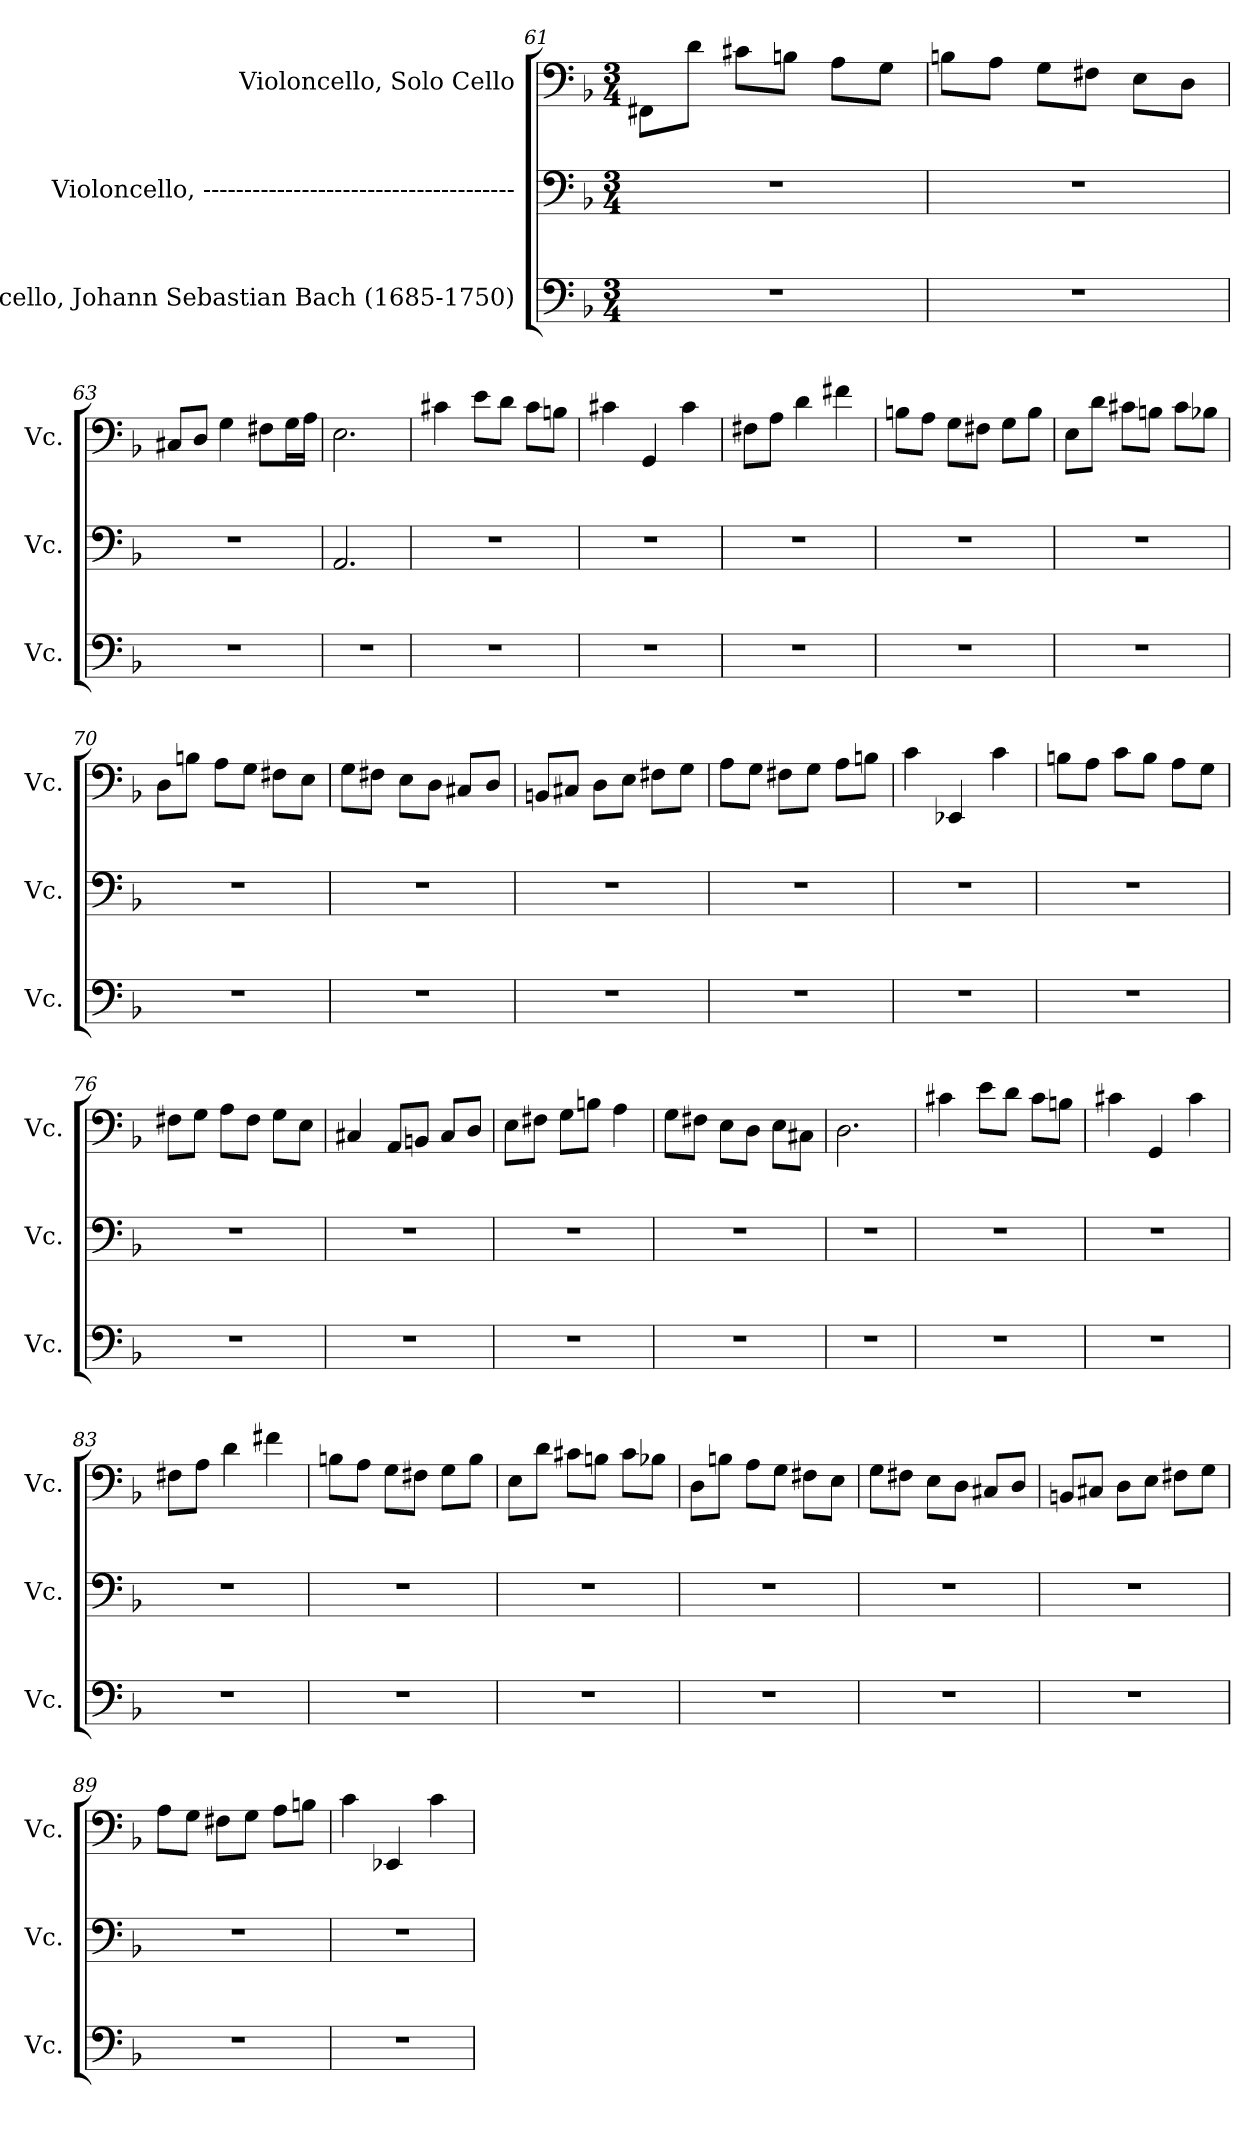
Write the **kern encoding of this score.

**kern	**kern	**kern
*part3	*part2	*part1
*staff3	*staff2	*staff1
*I"Violoncello, Johann Sebastian Bach  (1685-1750)	*I"Violoncello, --------------------------------------	*I"Violoncello, Solo Cello
*I'Vc.	*I'Vc.	*I'Vc.
*clefF4	*clefF4	*clefF4
*k[b-]	*k[b-]	*k[b-]
*M3/4	*M3/4	*M3/4
=61	=61	=61
2.r	2.r	8FF#X\L
.	.	8d\J
.	.	8c#X\L
.	.	8Bn\J
.	.	8A\L
.	.	8G\J
!!LO:LB:g=z
=62	=62	=62
2.r	2.r	8Bn\L
.	.	8A\J
.	.	8G\L
.	.	8F#X\J
.	.	8E\L
.	.	8D\J
=63	=63	=63
2.r	2.r	8C#X/L
.	.	8D/J
.	.	4G\
.	.	8F#X\L
.	.	16G\L
.	.	16A\JJ
=64	=64	=64
2.r	2.AA/	2.E\
=65	=65	=65
2.r	2.r	4c#X\
.	.	8e\L
.	.	8d\J
.	.	8c#\L
.	.	8Bn\J
=66	=66	=66
2.r	2.r	4c#X\
.	.	4GG/
.	.	4c#\
=67	=67	=67
2.r	2.r	8F#X\L
.	.	8A\J
.	.	4d\
.	.	4f#X\
=68	=68	=68
2.r	2.r	8Bn\L
.	.	8A\J
.	.	8G\L
.	.	8F#X\J
.	.	8G\L
.	.	8B\J
!!LO:LB:g=z
=69	=69	=69
2.r	2.r	8E\L
.	.	8d\J
.	.	8c#X\L
.	.	8Bn\J
.	.	8c#\L
.	.	8B-X\J
=70	=70	=70
2.r	2.r	8D\L
.	.	8Bn\J
.	.	8A\L
.	.	8G\J
.	.	8F#X\L
.	.	8E\J
=71	=71	=71
2.r	2.r	8G\L
.	.	8F#X\J
.	.	8E\L
.	.	8D\J
.	.	8C#X/L
.	.	8D/J
=72	=72	=72
2.r	2.r	8BBn/L
.	.	8C#X/J
.	.	8D\L
.	.	8E\J
.	.	8F#X\L
.	.	8G\J
=73	=73	=73
2.r	2.r	8A\L
.	.	8G\J
.	.	8F#X\L
.	.	8G\J
.	.	8A\L
.	.	8Bn\J
!!LO:LB:g=z
=74	=74	=74
2.r	2.r	4c\
.	.	4EE-X/
.	.	4c\
=75	=75	=75
2.r	2.r	8Bn\L
.	.	8A\J
.	.	8c\L
.	.	8B\J
.	.	8A\L
.	.	8G\J
=76	=76	=76
2.r	2.r	8F#X\L
.	.	8G\J
.	.	8A\L
.	.	8F#\J
.	.	8G\L
.	.	8E\J
=77	=77	=77
2.r	2.r	4C#X/
.	.	8AA/L
.	.	8BBn/J
.	.	8C#/L
.	.	8D/J
=78	=78	=78
2.r	2.r	8E\L
.	.	8F#X\J
.	.	8G\L
.	.	8Bn\J
.	.	4A\
=79	=79	=79
2.r	2.r	8G\L
.	.	8F#X\J
.	.	8E\L
.	.	8D\J
.	.	8E\L
.	.	8C#X\J
=80	=80	=80
2.r	2.r	2.D\
!!LO:PB:g=z
=81	=81	=81
2.r	2.r	4c#X\
.	.	8e\L
.	.	8d\J
.	.	8c#\L
.	.	8Bn\J
=82	=82	=82
2.r	2.r	4c#X\
.	.	4GG/
.	.	4c#\
=83	=83	=83
2.r	2.r	8F#X\L
.	.	8A\J
.	.	4d\
.	.	4f#X\
=84	=84	=84
2.r	2.r	8Bn\L
.	.	8A\J
.	.	8G\L
.	.	8F#X\J
.	.	8G\L
.	.	8B\J
=85	=85	=85
2.r	2.r	8E\L
.	.	8d\J
.	.	8c#X\L
.	.	8Bn\J
.	.	8c#\L
.	.	8B-X\J
=86	=86	=86
2.r	2.r	8D\L
.	.	8Bn\J
.	.	8A\L
.	.	8G\J
.	.	8F#X\L
.	.	8E\J
!!LO:LB:g=z
=87	=87	=87
2.r	2.r	8G\L
.	.	8F#X\J
.	.	8E\L
.	.	8D\J
.	.	8C#X/L
.	.	8D/J
=88	=88	=88
2.r	2.r	8BBn/L
.	.	8C#X/J
.	.	8D\L
.	.	8E\J
.	.	8F#X\L
.	.	8G\J
=89	=89	=89
2.r	2.r	8A\L
.	.	8G\J
.	.	8F#X\L
.	.	8G\J
.	.	8A\L
.	.	8Bn\J
=90	=90	=90
2.r	2.r	4c\
.	.	4EE-X/
.	.	4c\
=	=	=
*-	*-	*-
